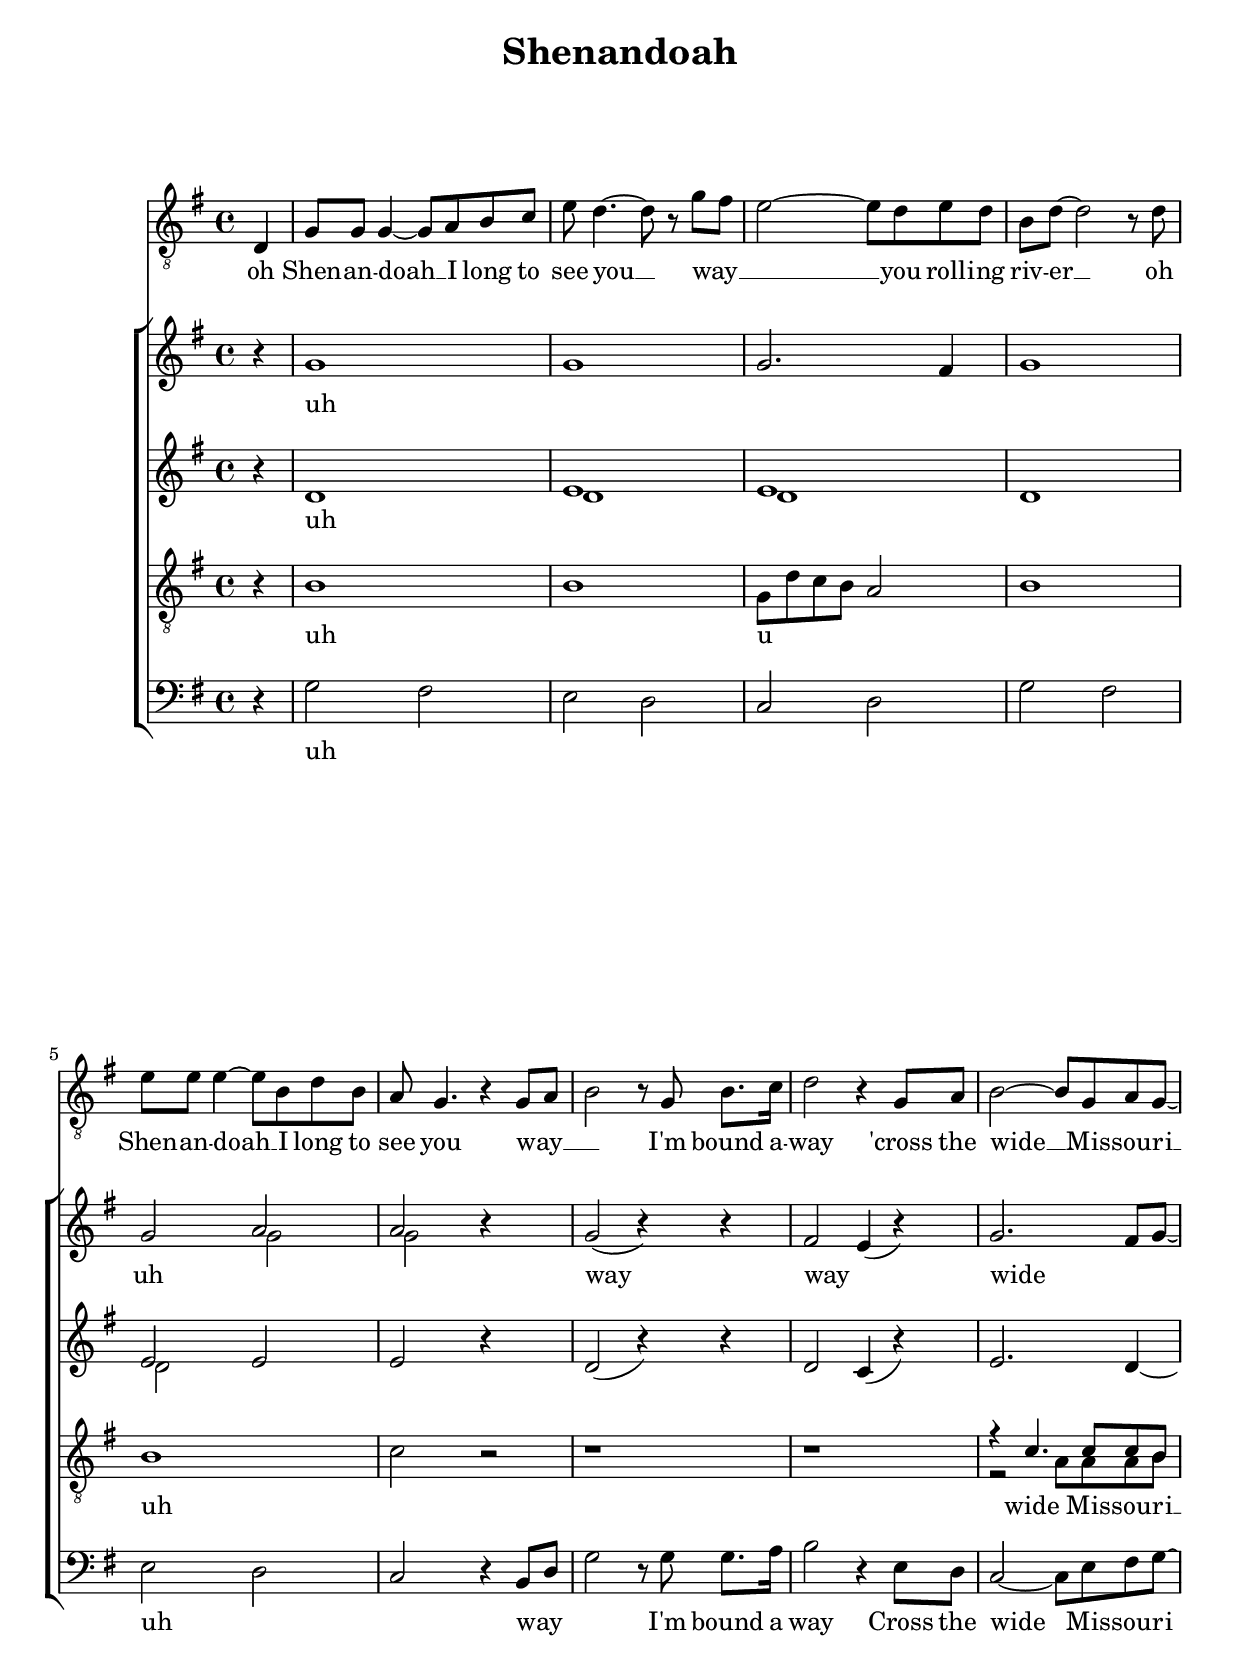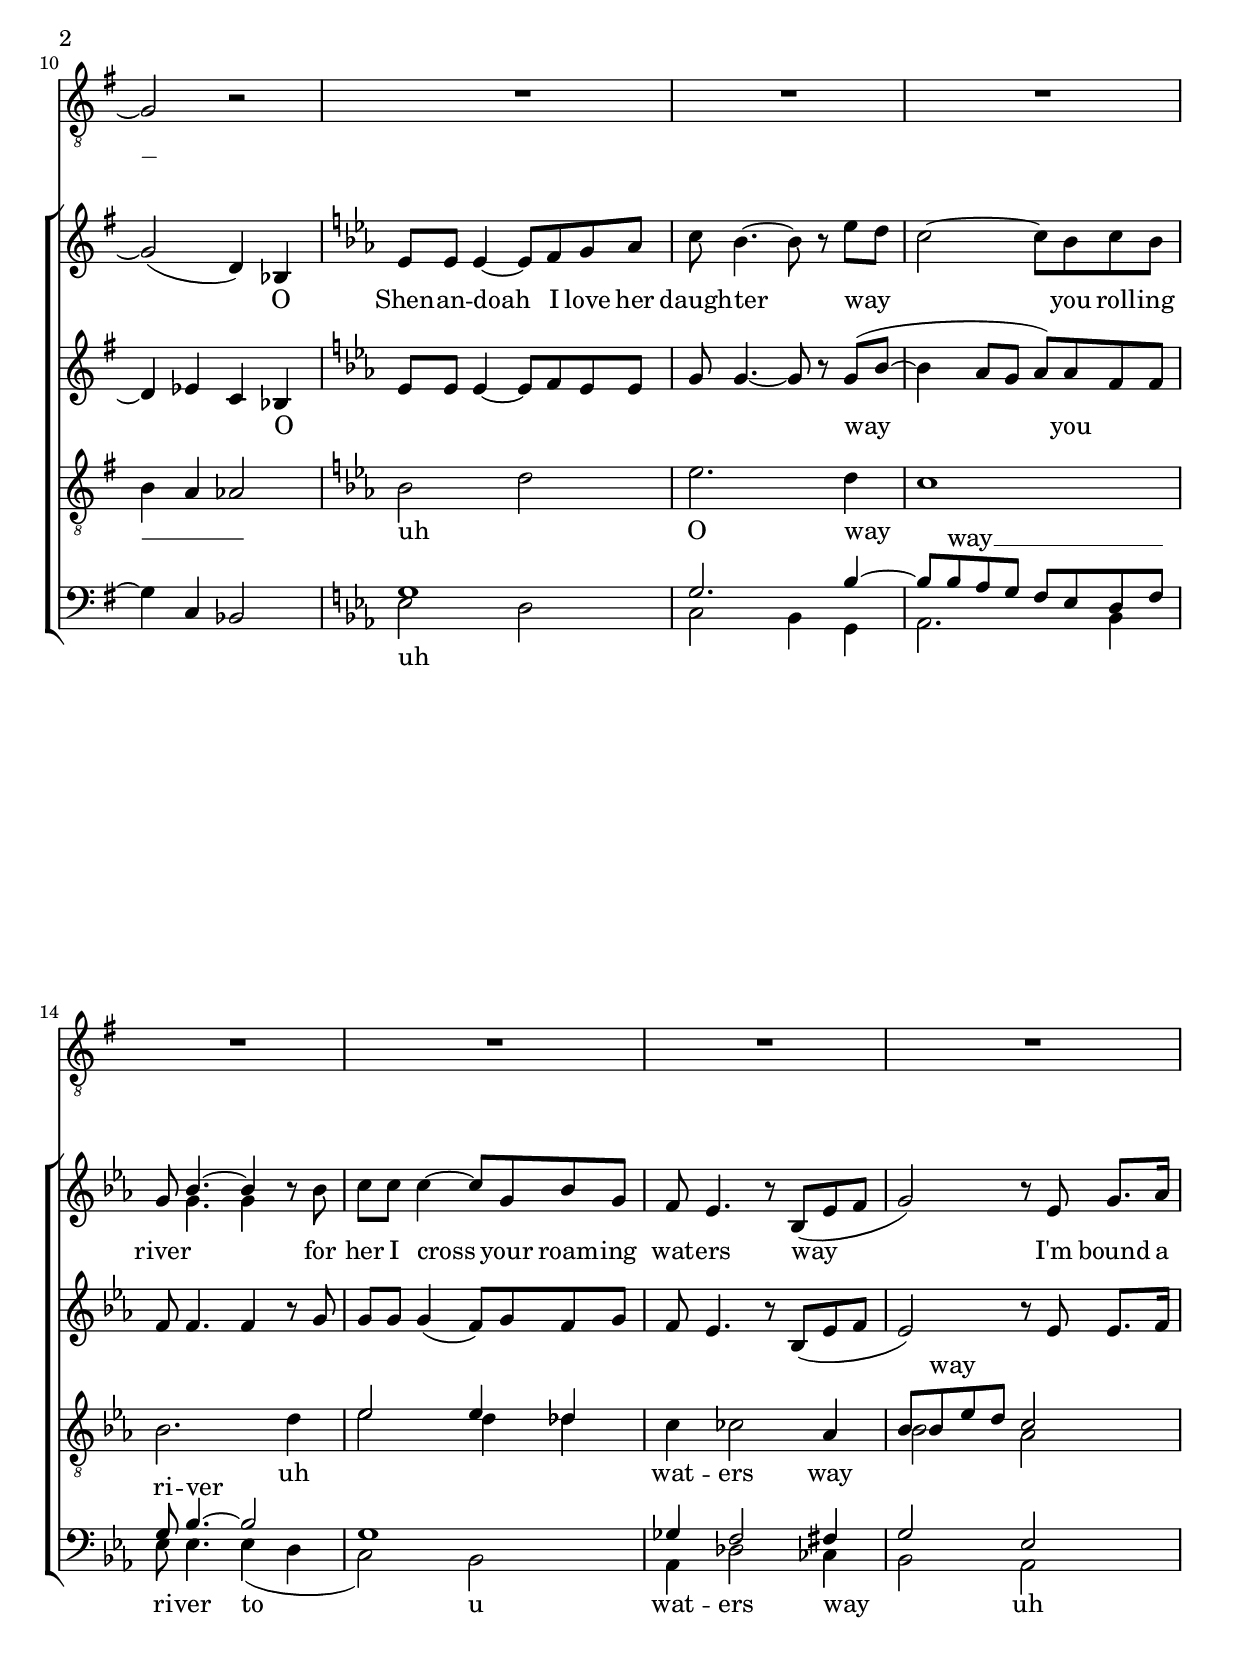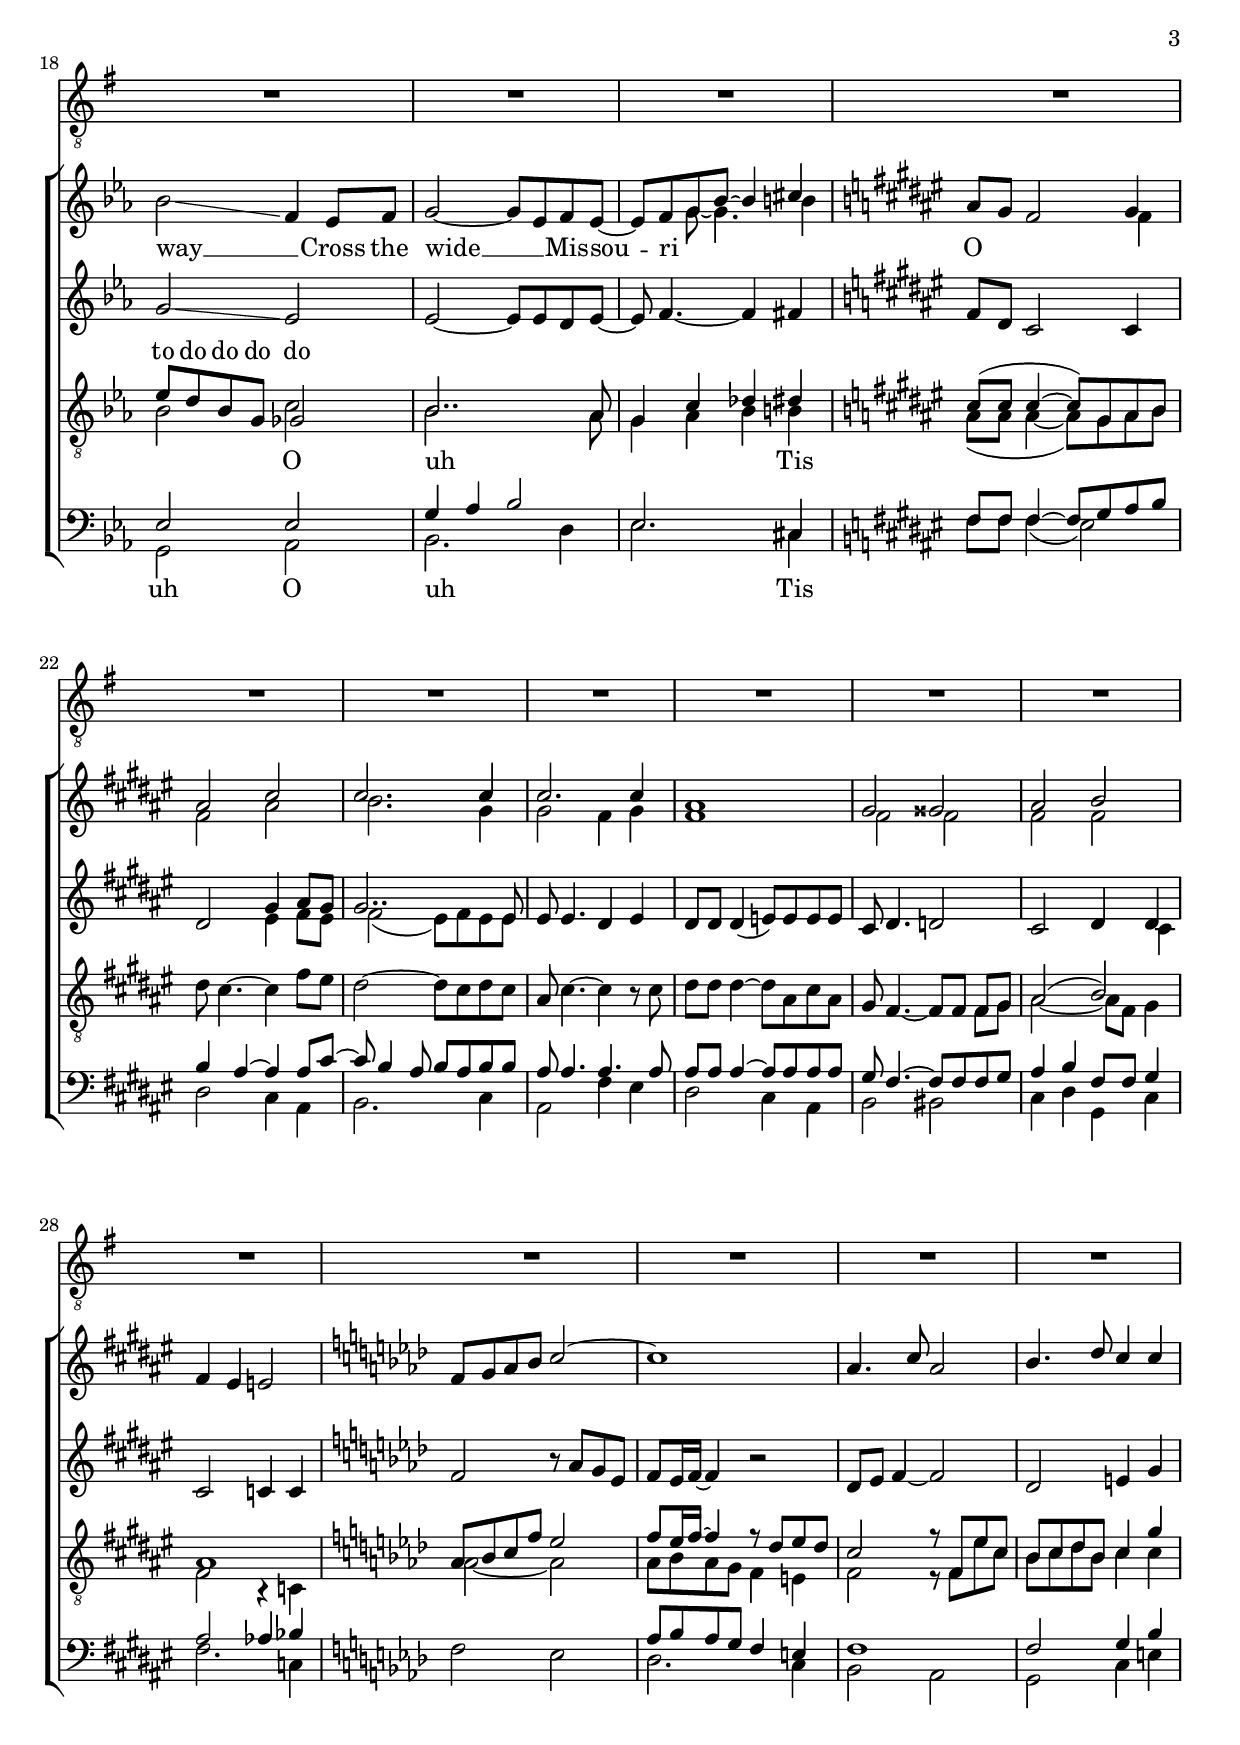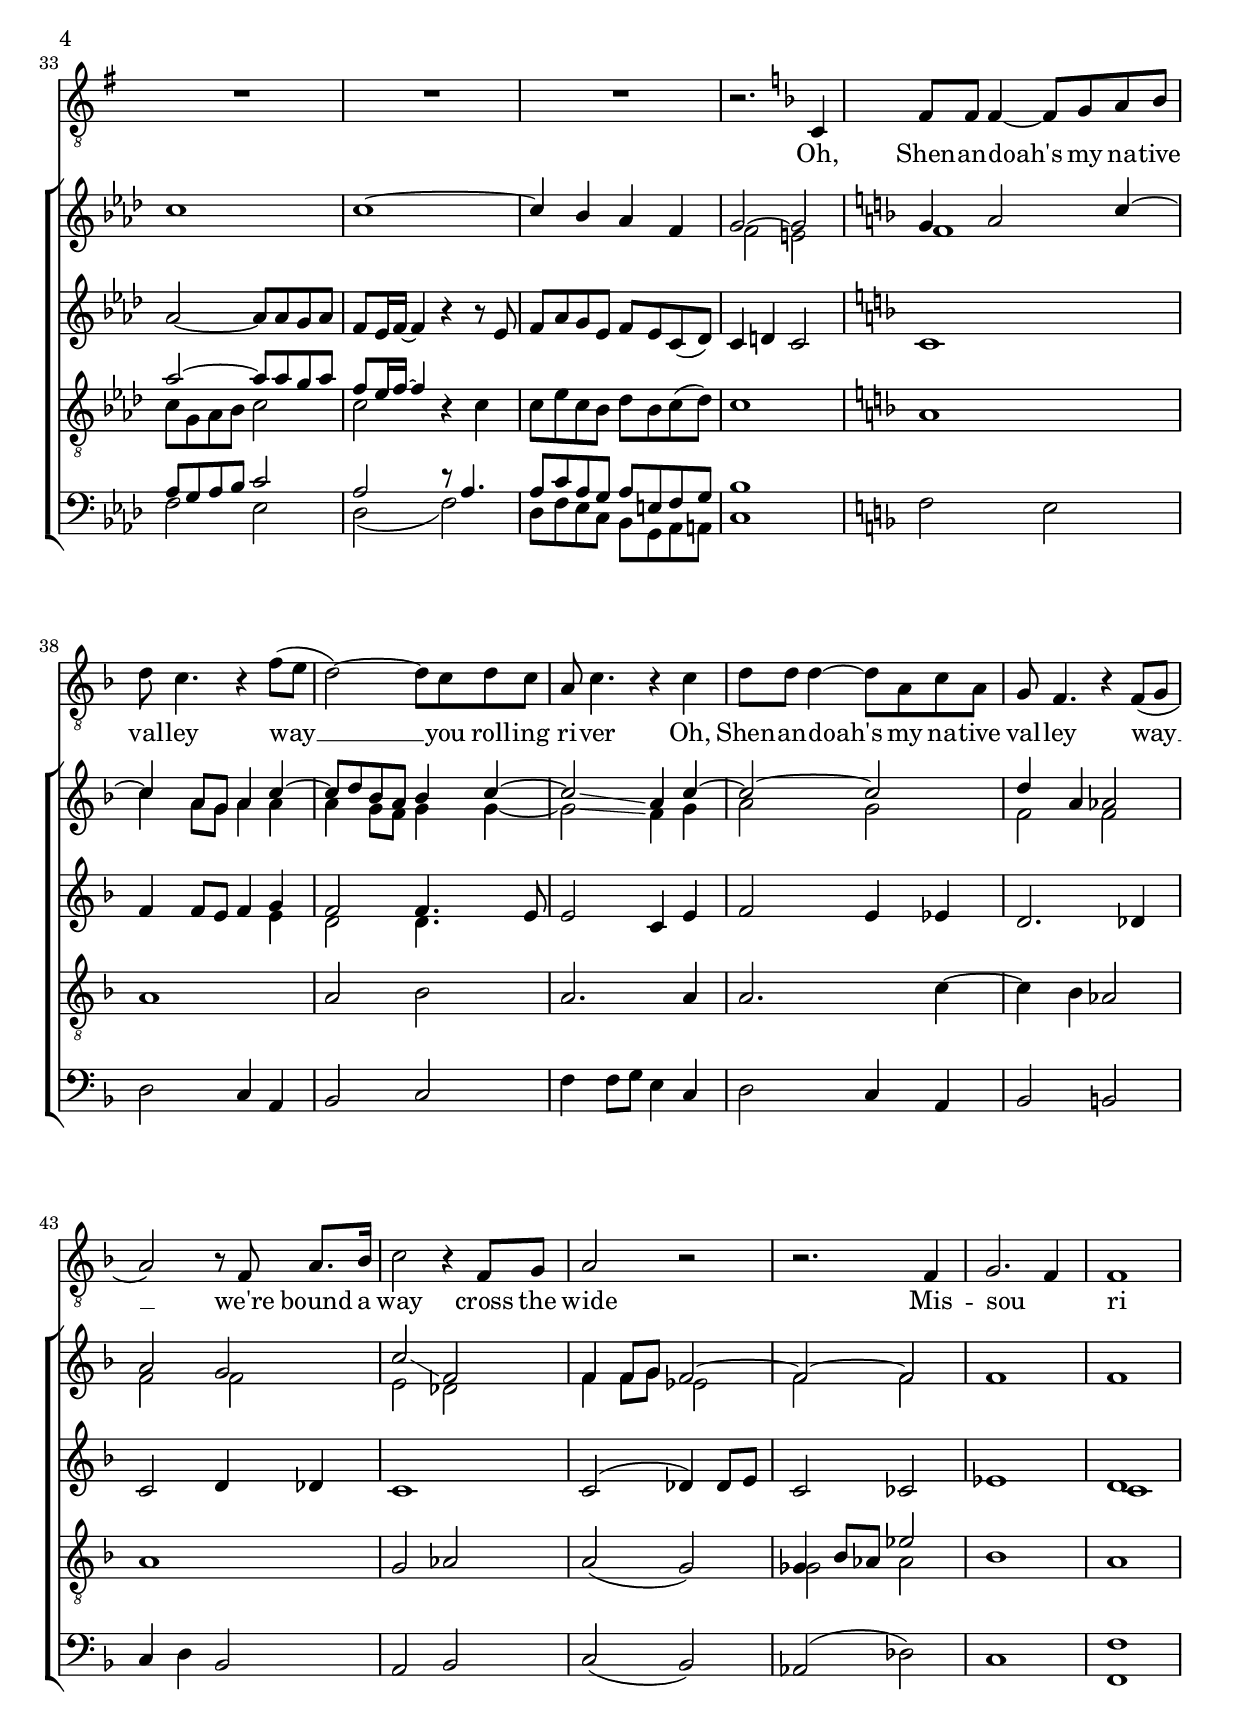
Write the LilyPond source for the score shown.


\version "2.18.2"

\header {
  title = "Shenandoah"
}

global = {
  \time 4/4
}

solo = \relative c {
  \key g \major
  \partial 4 d4 g8 g g4~ g8 a b c e d4.~ d8 r g fis e2~ e8 d e d b d~ d2 r8 d e e e4~ e8 b d b a g4. r4 g8 a b2 r8 g b8. c16 d2 r4 g,8 a b2~ b8 g a g~ g2 r2

   R1*25 r2.
   \key f \major
   c,4 f8 f f4 ~f8  g a bes | d c4. r4 f8 (e d2) ~d8 c d c | a c4. r4 c | d8 d d4 ~d8 a c a | g f4. r4 f8 (g a2) r8 f a8. bes16 | c2 r4 f,8 g | a2 r2 | r2. f4 | g2. f4 | f1 
}

solo_words = \lyricmode {
  oh Shen -- an -- doah __ I long to see you __ way __ _ _ you roll -- ing riv -- er __ oh Shen -- an -- doah __ I long to see you  way __ _ _ I'm bound a -- way 'cross the wide __ Mis -- sou -- ri __

  Oh, Shen -- an -- doah's my na -- tive val -- ley way __ you roll -- ing ri -- ver 
  Oh, Shen -- an -- doah's my na -- tive val -- ley way __ we're bound a way cross the wide Mis -- sou__ _ ri
}

soprano_notes = \relative c'' {
  \key g \major 
  \partial 4 r4 g1  g1 g2. fis4 g1 g2 << { a2 a } \\ { g2 g } >> r4*2  g2 (r4) r  fis2 e4 (r4)  g2. fis8 g ~ g2 (d4) bes
  
  \key ees \major 
  ees8 ees ees4 ~ees8 f g aes c bes4. ~bes8 r8 ees8 d c2 ~c8 bes c bes g <<{bes4. ~bes4} \\ {g4. g4}>> r8 bes c c c4 ~c8 g bes g f ees4. r8 bes8 (ees f
  g2) r8 ees g8. aes16 bes2 \glissando f4 ees8 f g2 ~g8 ees f ees ~ees8 f 
  << 
  {
    \voiceOne
    g8 bes ~bes4 cis
  } 
  \new Voice 
  {
    \voiceTwo
    g8 ~g4. b4
  } 
  >> 

  \key fis \major 
  ais8 gis fis2 << {gis4 ais2 cis cis2. cis4 cis2. cis4} \\ {fis,4 fis2 ais b2. gis4 gis2 fis4 gis } >> 
  << {ais1 gis2 gisis ais b } \\ {fis1 fis2 fis fis fis } >> fis4 eis e2

  \key aes \major
  f8 g aes bes c2 ~c1 aes4. c8 aes2 bes4. des8 c4 c
  c1 c1 ~c4 bes aes f 
  <<
   { g2 ~g }
   \\
   { f2 e }
  >>


  \key f \major
  << { \voiceOne
    g4 a2 c4 ~c4 a8 g a4 c4 ~c8 d bes a bes4 c4 ~c2 \glissando a4 c4 ~c2 ~c2 d4 a aes2 a g c \glissando f, f4 f8 g f2 ~f ~f 
  } \new Voice { \voiceTwo
    f1 c'4 a8 g a4 a a g8 f g4 g ~g2 \glissando f4 g4 a2 g2 f2 f f f e des f4 f8 g ees2 f2 f2 
  } >> 
  f1 f
}

soprano_words = \lyricmode {
 uh _ _ _ _ uh way way _ wide _ _ O Shen -- an -- doah I love her daugh -- ter way _ _ you roll -- ing river for her I cross your roam -- ing wat -- ers way__
 I'm bound a way __ _ Cross the wide __ _ Mis -- sou -- ri _ _ _ O 
}

alto_notes = \relative c' {
  \key g \major 
  \partial 4 r4 d1 << {e1 e1} \\ {d1 d1} >> d1 << {e2} \\ {d2} >> e2 e2 r4*2 d2 (r4) r4 d2 c4 (r4) e2. d4 ~ d4 ees4 c4 bes4 

  \key ees \major 
  ees8 ees ees4 ~ees8 f8 ees8 ees g g4. ~g8 r8 g (bes ~bes4 aes8 g aes) aes f8 f f8 f4. f4 r8 g8 g g g4 (f8) g f g f ees4. r8 bes8 (ees f
  ees2) r8 ees ees8. f16 g2 \glissando ees ees ~ees8 ees d ees ~ees f4. ~f4 fis

  \key fis \major 
  fis8 dis cis2 cis4 dis2 << { gis4 ais8 gis gis2.. eis8} \\ { eis4 fis8 eis fis2 (eis8) fis8 eis eis} >> eis8 eis4. dis4 eis

  dis8 dis dis4 (e8) e e e cis dis4. d2 cis2 dis4 << {dis4} \\ {cis4} >> cis2 c4 c

  \key aes \major
  f2 r8 aes g ees f ees16 f ~f4 r2 des8 ees f4 ~f2 des e4 g
  aes2 ~aes8 aes g aes f ees16 f ~f4 r4 r8 ees f aes g ees f ees c (des) c4 d c2  

  \key f \major
  c1 f4 f8 e f4   
  << { \voiceOne
    g4 f2 f4. 
  } \new Voice { \voiceTwo
    e4 d2 d4. 
  } >> 
  e8 e2 c4 e4 f2 e4 ees d2. des4 c2 d4 des c1 c2 (des4) des8 e c2 ces ees1 << {d1} \\ {c1} >> 
 }
alto_words = \lyricmode {
  uh _ _ _ _ _ _ _ _ _ _  O _ _ _ _ _ _  _ _ way you
}


tenor_notes = \relative c' {
  \key g \major 
  \partial 4 r4 b1 b g8 d' c b a2 b1 b c2 r r1 r 

  <<
  {
    \voiceOne
    r4 c4. c8 c b
  } 
  \new Voice {
    \voiceTwo 
    r2 a8 a a b
  }
  >> \oneVoice

  b4 a aes2

  \key ees \major 
  bes2 d ees2. d4 c1 bes2. d4 << {ees2 ees4 des} \\ {ees2 d4 des} >> c4 ces2 aes4

  << 
    \new Voice = "tenorI"
    { 
      \voiceOne
      bes8 bes ees d c2 | ees8 d bes g ges2 | bes2.. aes8 | g4 c des dis 
    }
    \new Voice = "tenorII"
    {
      \voiceTwo
      bes2 aes | bes c | bes2.. aes8 | g4 aes bes b
    }
  >>

  \key fis \major 
  <<
    { cis8 (cis8 cis4 ~cis8) gis ais b }
    \\
    { ais8 (ais8 ais4 ~ais8) gis ais b }
  >>

  dis8 cis4. ~cis4 fis8 eis dis2 ~dis8 cis dis cis ais8 cis4. ~cis4 r8 cis8 
  % 22-26 2 tenors with baritones 
  % b4 ais4 ~ais4 ais8 cis ~cis b4 ais8 b ais b b ais ais4. ais4 r8 cis8
  
  dis8 dis dis4 ~dis8 ais cis ais gis fis4. ~fis8 fis << {fis8 gis ais2 (b) ais1 } \\ { fis8 gis ais2 ~ais8 fis gis4 fis2 r4 c }>>

  \key aes \major
  <<
    {
      aes'8 bes c f ees2 f8 ees16 f ~f4 r8 des8 ees des c2 r8 f,8 ees' c bes c des bes c4 g'
      aes2 ~aes8 aes g aes f8 ees16 f ~f4
    }
    \\
    {
      aes,2 ~aes aes8 bes aes g f4 e f2 r8 f8 ees' c bes c des bes c4 c
      c8 g aes bes c2 c
    }
  >>

  r4 c c8 ees c bes des bes c (des) c1
  
  \key f \major
  a1 a a2 bes a2. a4 a2. c4 ~c4 bes aes2 a1 g2 aes a (g)  

  << 
    \new Voice
    { 
      \voiceOne
      ges4 bes8 aes ees'2
    }
    \new Voice
    {
      \voiceTwo
      ges,2 aes 
    }
  >>
  \oneVoice

  bes1 a1 


}
tenor_words = \lyricmode {
   uh _ u _ _ _ _ _ uh _ wide Mis -- sou -- ri __ _ _  _ uh _ O way _ _ uh wat -- ers way
}
tenorI_words = \lyricmode {
  \skip 8 way _ _ _ to do do do do
}
tenorII_words = \lyricmode {
  \skip 1 \skip 1 \skip 1 O uh _ _ _ _ Tis
}

bass_notes = \relative c' {
  \key g \major 
  \partial 4 r4 g2 fis e d c d g fis e d c r4 b8 d g2 r8 g g8. a16 b2 r4 e,8 d c2~c8 e fis g~g4 c,4 bes2
  
  \key ees \major << 
    \new Voice = "bari" { 
      \voiceOne
      g'1 g2. bes4 ~bes8 bes aes g f ees d f g bes4. ~bes2 g1 ges4 f2 fis4 
      g2 ees ees ees g4 aes bes2 ees,2. cis4


    } 
    \new Voice = "bass"
    { 
      \voiceTwo
      ees2 d c bes4 g aes2. bes4 ees8 ees4. ees4 (d c2) bes aes4 des2 ces4 
      bes2 aes g aes bes2. d4 ees2. cis4
    }
  >>
  \oneVoice

  \key fis \major 
  << 
    {
      \voiceOne
      fis8 fis fis4 ~fis8 gis ais b b4 ais ~ais ais8 cis ~cis b4 ais8 b ais b b ais8 ais4. ais4. ais8
      ais8 ais ais4 ~ais8 ais ais ais gis fis4. ~fis8 fis fis gis ais4 b fis8 fis gis4 ais2 aes4 bes
    }
    \new Voice
    {
      \voiceTwo
      fis8 fis fis4 (eis2) dis2 cis4 ais b2. cis4 ais2 fis'4 eis
      dis2 cis4 ais b2 bis cis4 dis gis, cis fis2. c4
    }
  >>
  \oneVoice

  \key aes \major
  f2 ees 
  <<
    {
      \voiceOne
      aes8 bes aes g f4 e f1 f2 g4 bes
      aes8 g aes bes c2 aes2 r8 aes4. aes8 c aes g aes e f g bes1 
    }
    \new Voice
    {
      \voiceTwo
      des,2. c4 bes2 aes g2 c4 e
      f2 ees des (f) des8 f ees c bes g aes a c1
    }
  >>
  \oneVoice

  \key f \major
  f2 e d c4 a bes2 c f4 f8 g e4 c d2 c4 a bes2 b c4 d bes2 a bes c2 (bes) aes (des) c1 << {f1} \\ {f,1} >>
}

basses_words = \lyricmode {
  uh _ _ _ _ _ _ _  uh _ _ way_ _ _  I'm bound a way Cross the wide Mis -- sou -- ri _ _
}
bass_words = \lyricmode {
  uh _ _ _ _ _ _ ri -- ver to u wat -- ers way _ uh uh O uh _ _ Tis
}
bari_words = \lyricmode {
  \skip 1 \skip 1 \skip 4. way __ _ _ _ _ _ _  ri -- ver _ 
} 

\score {
<<
  \new Staff <<
    \new Voice = "solo" <<
      \clef "treble_8"
      \global
      \solo
    >>

    \lyricsto "solo" \new Lyrics \solo_words
  >>
  \new ChoirStaff <<
    \new Staff <<
      \new Voice = "soprano" <<
        \global
        \soprano_notes
      >>
      \lyricsto "soprano" \new Lyrics \soprano_words
    >>
    \new Staff <<
      \new Voice = "alto" <<
        \global
        \alto_notes
      >>
      \lyricsto "alto" \new Lyrics \alto_words
    >>
    \new Staff = "tenorStaff" <<
      \new Voice = "tenor" <<
        \clef "treble_8"
        \global
        \tenor_notes
      >>
      \lyricsto "tenor" \new Lyrics \tenor_words

      \new Lyrics \with { alignAboveContext = #"tenorStaff" }
        \lyricsto "tenorI" \tenorI_words

      \new Lyrics 
        \lyricsto "tenorII" \tenorII_words  
    >>
    \new Staff = "bassStaff" <<
      \new Voice = "basses" <<
        \clef bass
        \global
        \bass_notes
      >>
      \lyricsto "basses" \new Lyrics \basses_words

      \new Lyrics \with { alignAboveContext = #"bassStaff" }
        \lyricsto "bari" \bari_words

      \new Lyrics 
        \lyricsto "bass" \bass_words  
    >>
  >>
>>
}